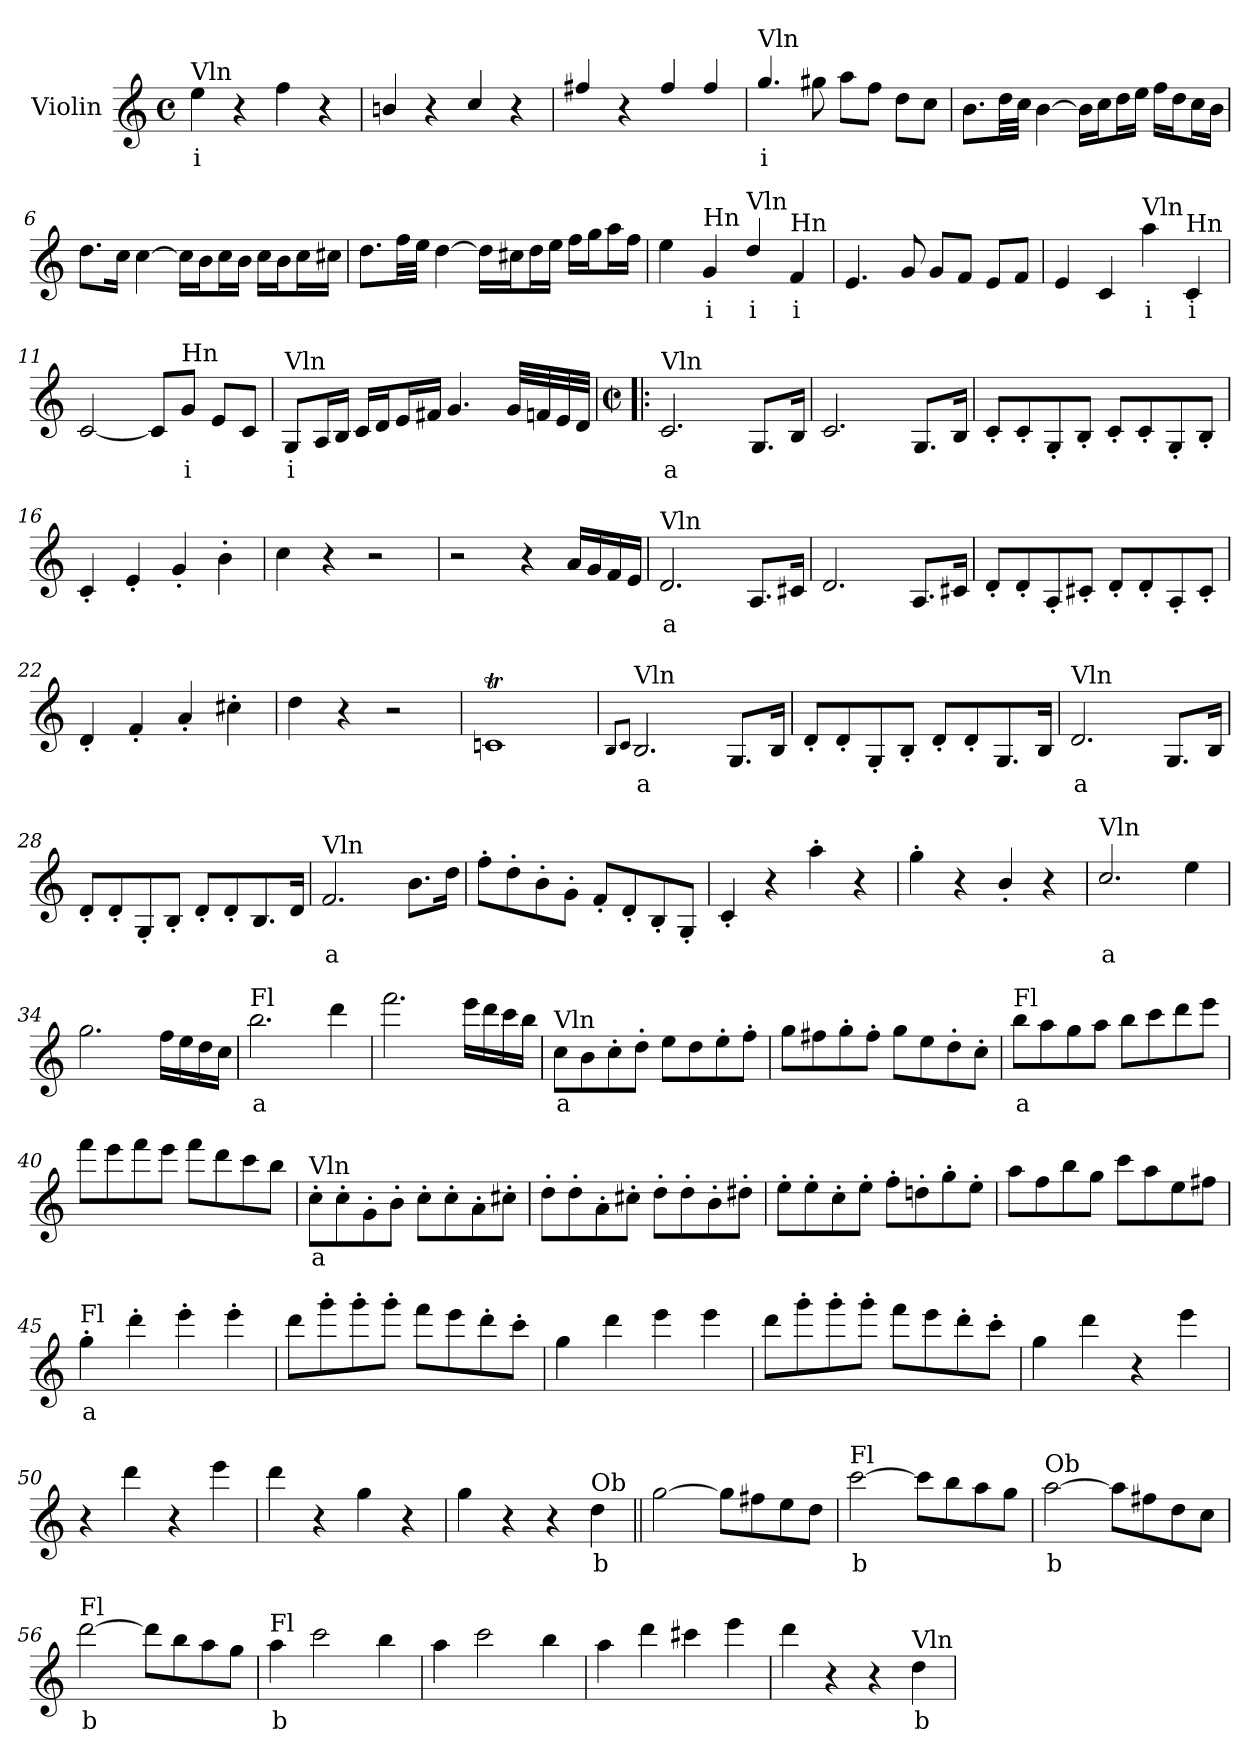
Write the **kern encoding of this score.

**kern	**text
*part1	*part1
*staff1	*staff1
*I"Violin	*
*I'Vln	*
*clefG2	*
*k[]	*
*M4/4	*
*met(c)	*
=1	=1
!LO:TX:a:t=Vln	!
!	!LO:LY:b:color=#FF0000
4ee\	i
4r	.
4ff\	.
4r	.
=2	=2
4bn/	.
4r	.
4cc/	.
4r	.
=3	=3
4ff#X/	.
4r	.
4ff#/	.
4ff#/	.
=4	=4
!LO:TX:a:t=Vln	!
!	!LO:LY:b:color=#FF0000
4.gg/	i
8gg#X	.
8aa\L	.
8ff\J	.
8dd\L	.
8cc\J	.
=5	=5
8.b\L	.
32dd\LL	.
32cc\JJJ	.
[4b	.
16b\LL]	.
16cc\J	.
16dd\L	.
16ee\JJ	.
16ff\LL	.
16dd\J	.
16cc\L	.
16b\JJ	.
=6	=6
8.dd\L	.
16cc\Jk	.
[4cc	.
16cc\LL]	.
16b\J	.
16cc\L	.
16b\JJ	.
16cc\LL	.
16b\J	.
16cc\L	.
16cc#X\JJ	.
!!LO:PB:g=z
=7	=7
8.dd\L	.
32ff\LL	.
32ee\JJJ	.
[4dd	.
16dd\LL]	.
16cc#X\J	.
16dd\L	.
16ee\JJ	.
16ff\LL	.
16gg\J	.
16aa\L	.
16ff\JJ	.
=8	=8
4ee	.
!LO:TX:a:t=Hn	!
!	!LO:LY:b:color=#FF0000
4g	i
!LO:TX:a:t=Vln	!
!	!LO:LY:b:color=#FF0000
4dd/	i
!LO:TX:a:t=Hn	!
!	!LO:LY:b:color=#FF0000
4f	i
=9	=9
4.e	.
8g	.
8g/L	.
8f/J	.
8e/L	.
8f/J	.
=10	=10
4e	.
4c	.
!LO:TX:a:t=Vln	!
!	!LO:LY:b:color=#FF0000
4aa\	i
!LO:TX:a:t=Hn	!
!	!LO:LY:b:color=#FF0000
4c	i
=11	=11
[2c	.
8c/L]	.
!LO:TX:a:t=Hn	!
!	!LO:LY:b:color=#FF0000
8g/J	i
8e/L	.
8c/J	.
=12	=12
!LO:TX:a:t=Vln	!
!	!LO:LY:b:color=#FF0000
8G/L	i
16A/L	.
16B/JJ	.
16c/LL	.
16d/J	.
16e/L	.
16f#X/JJ	.
4.g	.
32g/LLL	.
32fn/	.
32e/	.
32d/JJJ	.
!!LO:PB:g=z
=13!|:	=13!|:
*M2/2	*
*met(c|)	*
!LO:TX:a:t=Vln	!
!	!LO:LY:b:color=#FF0000
2.c	a
8.G/L	.
16B/Jk	.
=14	=14
2.c	.
8.G/L	.
16B/Jk	.
=15	=15
8c'/L	.
8c'/	.
8G'/	.
8B'/J	.
8c'/L	.
8c'/	.
8G'/	.
8B'/J	.
=16	=16
4c'	.
4e'	.
4g'	.
4b'	.
=17	=17
4cc	.
4r	.
2r	.
=18	=18
2r	.
4r	.
16a/LL	.
16g/	.
16f/	.
16e/JJ	.
=19	=19
!LO:TX:a:t=Vln	!
!	!LO:LY:b:color=#FF0000
2.d	a
8.A/L	.
16c#X/Jk	.
=20	=20
2.d	.
8.A/L	.
16c#X/Jk	.
=21	=21
8d'/L	.
8d'/	.
8A'/	.
8c#X'/J	.
8d'/L	.
8d'/	.
8A'/	.
8c#'/J	.
!!LO:PB:g=z
=22	=22
4d'	.
4f'	.
4a'	.
4cc#X'	.
=23	=23
4dd	.
4r	.
2r	.
=24	=24
1cnT	.
=25	=25
8qB/L	.
8qc/J	.
!LO:TX:a:t=Vln	!
!	!LO:LY:b:color=#FF0000
2.B	a
8.G/L	.
16B/Jk	.
=26	=26
8d'/L	.
8d'/	.
8G'/	.
8B'/J	.
8d'/L	.
8d'/	.
8.G/	.
16B/Jk	.
=27	=27
!LO:TX:a:t=Vln	!
!	!LO:LY:b:color=#FF0000
2.d	a
8.G/L	.
16B/Jk	.
=28	=28
8d'/L	.
8d'/	.
8G'/	.
8B'/J	.
8d'/L	.
8d'/	.
8.B/	.
16d/Jk	.
=29	=29
!LO:TX:a:t=Vln	!
!	!LO:LY:b:color=#FF0000
2.f	a
8.b\L	.
16dd\Jk	.
=30	=30
8ff'\L	.
8dd'\	.
8b'\	.
8g'\J	.
8f'/L	.
8d'/	.
8B'/	.
8G'/J	.
=31	=31
4c'	.
4r	.
4aa'\	.
4r	.
=32	=32
4gg'\	.
4r	.
4b'/	.
4r	.
!!LO:PB:g=z
=33	=33
!LO:TX:a:t=Vln	!
!	!LO:LY:b:color=#FF0000
2.cc/	a
4ee	.
=34	=34
2.gg	.
16ff\LL	.
16ee\	.
16dd\	.
16cc\JJ	.
=35	=35
!LO:TX:a:t=Fl	!
!	!LO:LY:b:color=#FF0000
2.bb	a
4ddd	.
=36	=36
2.fff	.
16eee\LL	.
16ddd\	.
16ccc\	.
16bb\JJ	.
=37	=37
!LO:TX:a:t=Vln	!
!	!LO:LY:b:color=#FF0000
8cc\L	a
8b\	.
8cc'\	.
8dd'\J	.
8ee\L	.
8dd\	.
8ee'\	.
8ff'\J	.
=38	=38
8gg\L	.
8ff#X\	.
8gg'\	.
8ff#'\J	.
8gg\L	.
8ee\	.
8dd'\	.
8cc'\J	.
=39	=39
!LO:TX:a:t=Fl	!
!	!LO:LY:b:color=#FF0000
8bb\L	a
8aa\	.
8gg\	.
8aa\J	.
8bb\L	.
8ccc\	.
8ddd\	.
8eee\J	.
!!LO:PB:g=z
=40	=40
8fff\L	.
8eee\	.
8fff\	.
8eee\J	.
8fff\L	.
8ddd\	.
8ccc\	.
8bb\J	.
=41	=41
!LO:TX:a:t=Vln	!
!	!LO:LY:b:color=#FF0000
8cc'\L	a
8cc'\	.
8g'\	.
8b'\J	.
8cc'\L	.
8cc'\	.
8a'\	.
8cc#X'\J	.
=42	=42
8dd'\L	.
8dd'\	.
8a'\	.
8cc#X'\J	.
8dd'\L	.
8dd'\	.
8b'\	.
8dd#X'\J	.
=43	=43
8ee'\L	.
8ee'\	.
8cc'\	.
8ee'\J	.
8ff'\L	.
8ddn'\	.
8gg'\	.
8ee'\J	.
=44	=44
8aa\L	.
8ff\	.
8bb\	.
8gg\J	.
8ccc\L	.
8aa\	.
8ee\	.
8ff#X\J	.
=45	=45
!LO:TX:a:t=Fl	!
!	!LO:LY:b:color=#FF0000
4gg'	a
4ddd'	.
4eee'	.
4eee'	.
!!LO:PB:g=z
=46	=46
8ddd\L	.
8ggg'\	.
8ggg'\	.
8ggg'\J	.
8fff\L	.
8eee\	.
8ddd'\	.
8ccc'\J	.
=47	=47
4gg	.
4ddd	.
4eee	.
4eee	.
=48	=48
8ddd\L	.
8ggg'\	.
8ggg'\	.
8ggg'\J	.
8fff\L	.
8eee\	.
8ddd'\	.
8ccc'\J	.
=49	=49
4gg	.
4ddd	.
4r	.
4eee	.
=50	=50
4r	.
4ddd	.
4r	.
4eee	.
=51	=51
4ddd	.
4r	.
4gg	.
4r	.
=52	=52
4gg	.
4r	.
4r	.
!LO:TX:a:t=Ob	!
!	!LO:LY:b:color=#FF0000
4dd	b
=53||	=53||
[2gg	.
8gg\L]	.
8ff#X\	.
8ee\	.
8dd\J	.
!!LO:PB:g=z
=54	=54
!LO:TX:a:t=Fl	!
!	!LO:LY:b:color=#FF0000
[2ccc	b
8ccc\L]	.
8bb\	.
8aa\	.
8gg\J	.
=55	=55
!LO:TX:a:t=Ob	!
!	!LO:LY:b:color=#FF0000
[2aa	b
8aa\L]	.
8ff#X\	.
8dd\	.
8cc\J	.
=56	=56
!LO:TX:a:t=Fl	!
!	!LO:LY:b:color=#FF0000
[2ddd	b
8ddd\L]	.
8bb\	.
8aa\	.
8gg\J	.
=57	=57
!LO:TX:a:t=Fl	!
!	!LO:LY:b:color=#FF0000
4aa	b
2ccc	.
4bb	.
=58	=58
4aa	.
2ccc	.
4bb	.
=59	=59
4aa	.
4ddd	.
4ccc#X	.
4eee	.
=60	=60
4ddd	.
4r	.
4r	.
!LO:TX:a:t=Vln	!
!	!LO:LY:b:color=#FF0000
4dd	b
=	=
*-	*-
